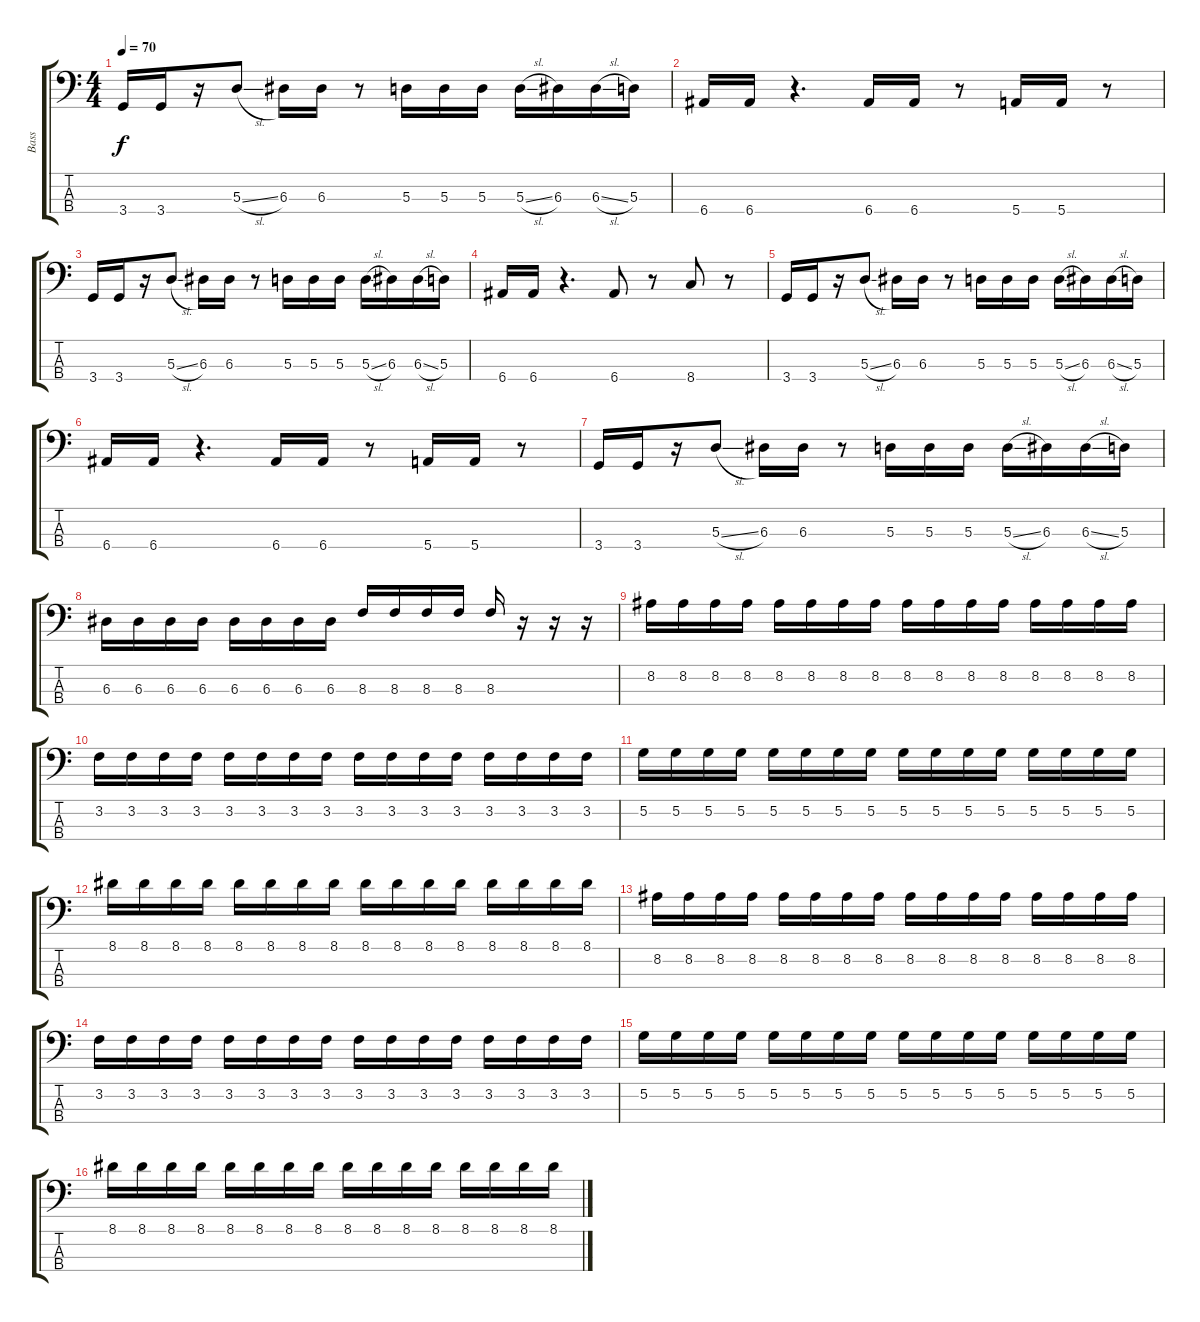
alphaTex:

\track ("Bass" "Bass") {instrument electricbassfinger}
\staff {score tabs}
\tuning (G2 D2 A1 E1) {hide}
\ts (4 4)
\tempo 70
\clef f4
\ks c
3.4.16{dy f} 3.4.16 r.16 5.3{sl}.8{beam Up} 6.3.16 6.3.16 r.8 5.3.16 5.3.16 5.3.16 5.3{sl}.16 6.3.16 6.3{sl}.16 5.3.16 |
6.4.16 6.4.16 r.4{d} 6.4.16 6.4.16 r.8 5.4.16 5.4.16 r.8 |
3.4.16 3.4.16 r.16 5.3{sl}.8{beam Up} 6.3.16 6.3.16 r.8 5.3.16 5.3.16 5.3.16 5.3{sl}.16 6.3.16 6.3{sl}.16 5.3.16 |
6.4.16 6.4.16 r.4{d} 6.4.8 r.8 8.4.8 r.8 |
3.4.16 3.4.16 r.16 5.3{sl}.8{beam Up} 6.3.16 6.3.16 r.8 5.3.16 5.3.16 5.3.16 5.3{sl}.16 6.3.16 6.3{sl}.16 5.3.16 |
6.4.16 6.4.16 r.4{d} 6.4.16 6.4.16 r.8 5.4.16 5.4.16 r.8 |
3.4.16 3.4.16 r.16 5.3{sl}.8{beam Up} 6.3.16 6.3.16 r.8 5.3.16 5.3.16 5.3.16 5.3{sl}.16 6.3.16 6.3{sl}.16 5.3.16 |
6.3.16 6.3.16 6.3.16 6.3.16 6.3.16 6.3.16 6.3.16 6.3.16 8.3.16{beam Up} 8.3.16{beam Up} 8.3.16{beam Up} 8.3.16{beam Up} 8.3.16{beam Up} r.16 r.16 r.16 |
8.2.16 8.2.16 8.2.16 8.2.16 8.2.16 8.2.16 8.2.16 8.2.16 8.2.16 8.2.16 8.2.16 8.2.16 8.2.16 8.2.16 8.2.16 8.2.16 |
3.2.16 3.2.16 3.2.16 3.2.16 3.2.16 3.2.16 3.2.16 3.2.16 3.2.16 3.2.16 3.2.16 3.2.16 3.2.16 3.2.16 3.2.16 3.2.16 |
5.2.16 5.2.16 5.2.16 5.2.16 5.2.16 5.2.16 5.2.16 5.2.16 5.2.16 5.2.16 5.2.16 5.2.16 5.2.16 5.2.16 5.2.16 5.2.16 |
8.1.16 8.1.16 8.1.16 8.1.16 8.1.16 8.1.16 8.1.16 8.1.16 8.1.16 8.1.16 8.1.16 8.1.16 8.1.16 8.1.16 8.1.16 8.1.16 |
8.2.16 8.2.16 8.2.16 8.2.16 8.2.16 8.2.16 8.2.16 8.2.16 8.2.16 8.2.16 8.2.16 8.2.16 8.2.16 8.2.16 8.2.16 8.2.16 |
3.2.16 3.2.16 3.2.16 3.2.16 3.2.16 3.2.16 3.2.16 3.2.16 3.2.16 3.2.16 3.2.16 3.2.16 3.2.16 3.2.16 3.2.16 3.2.16 |
5.2.16 5.2.16 5.2.16 5.2.16 5.2.16 5.2.16 5.2.16 5.2.16 5.2.16 5.2.16 5.2.16 5.2.16 5.2.16 5.2.16 5.2.16 5.2.16 |
8.1.16 8.1.16 8.1.16 8.1.16 8.1.16 8.1.16 8.1.16 8.1.16 8.1.16 8.1.16 8.1.16 8.1.16 8.1.16 8.1.16 8.1.16 8.1.16
